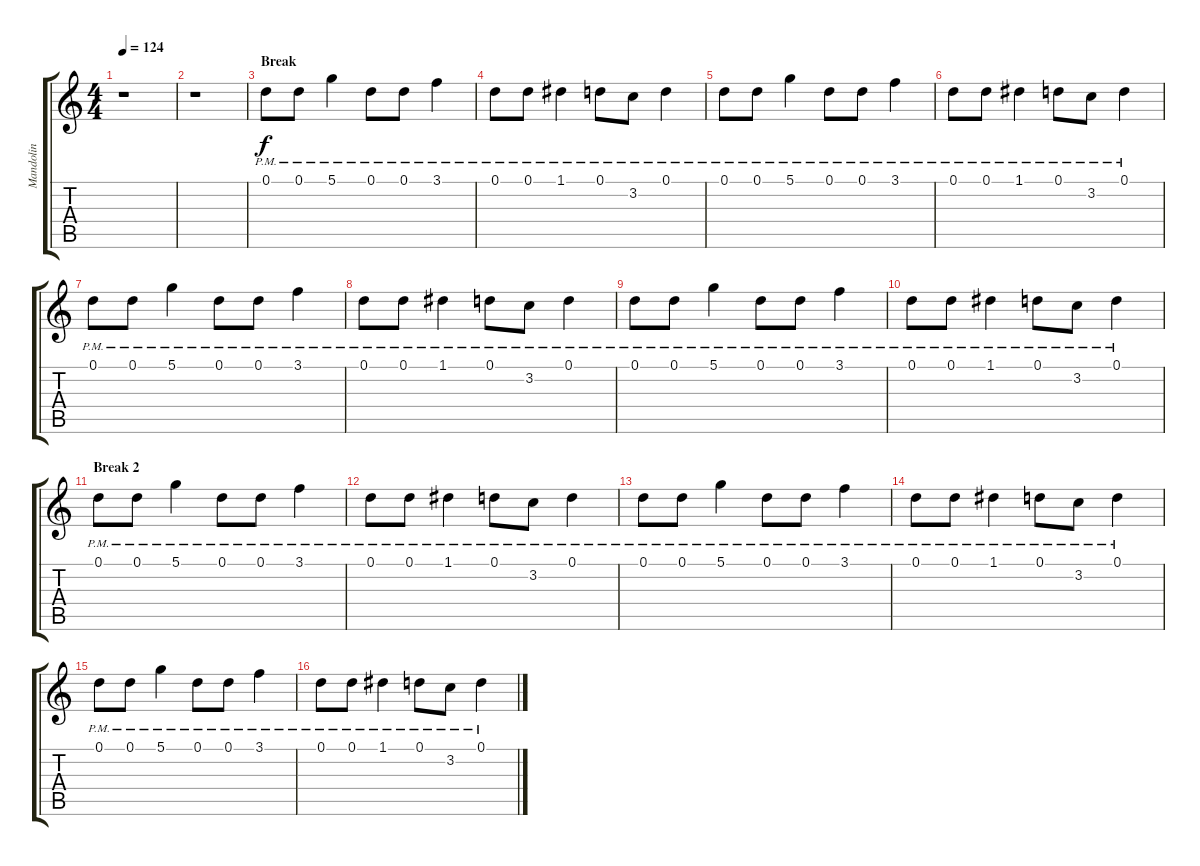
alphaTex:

\track ("Mandolin" "Mandolin") {instrument acousticguitarnylon}
\staff {score tabs}
\tuning (D4 A3 F3 C3 G2 D2) {hide}
\ts (4 4)
\tempo 124
\clef g2
\ks c
r.1{dy f} |
r.1 |
\section ("" "Break ")
0.1{pm}.8 0.1{pm}.8 5.1{pm}.4 0.1{pm}.8 0.1{pm}.8 3.1{pm}.4 |
0.1{pm}.8 0.1{pm}.8 1.1{pm}.4 0.1{pm}.8 3.2{pm}.8 0.1{pm}.4 |
0.1{pm}.8 0.1{pm}.8 5.1{pm}.4 0.1{pm}.8 0.1{pm}.8 3.1{pm}.4 |
0.1{pm}.8 0.1{pm}.8 1.1{pm}.4 0.1{pm}.8 3.2{pm}.8 0.1{pm}.4 |
0.1{pm}.8 0.1{pm}.8 5.1{pm}.4 0.1{pm}.8 0.1{pm}.8 3.1{pm}.4 |
0.1{pm}.8 0.1{pm}.8 1.1{pm}.4 0.1{pm}.8 3.2{pm}.8 0.1{pm}.4 |
0.1{pm}.8 0.1{pm}.8 5.1{pm}.4 0.1{pm}.8 0.1{pm}.8 3.1{pm}.4 |
0.1{pm}.8 0.1{pm}.8 1.1{pm}.4 0.1{pm}.8 3.2{pm}.8 0.1{pm}.4 |
\section ("" "Break 2")
0.1{pm}.8 0.1{pm}.8 5.1{pm}.4 0.1{pm}.8 0.1{pm}.8 3.1{pm}.4 |
0.1{pm}.8 0.1{pm}.8 1.1{pm}.4 0.1{pm}.8 3.2{pm}.8 0.1{pm}.4 |
0.1{pm}.8 0.1{pm}.8 5.1{pm}.4 0.1{pm}.8 0.1{pm}.8 3.1{pm}.4 |
0.1{pm}.8 0.1{pm}.8 1.1{pm}.4 0.1{pm}.8 3.2{pm}.8 0.1{pm}.4 |
0.1{pm}.8 0.1{pm}.8 5.1{pm}.4 0.1{pm}.8 0.1{pm}.8 3.1{pm}.4 |
0.1{pm}.8 0.1{pm}.8 1.1{pm}.4 0.1{pm}.8 3.2{pm}.8 0.1{pm}.4
